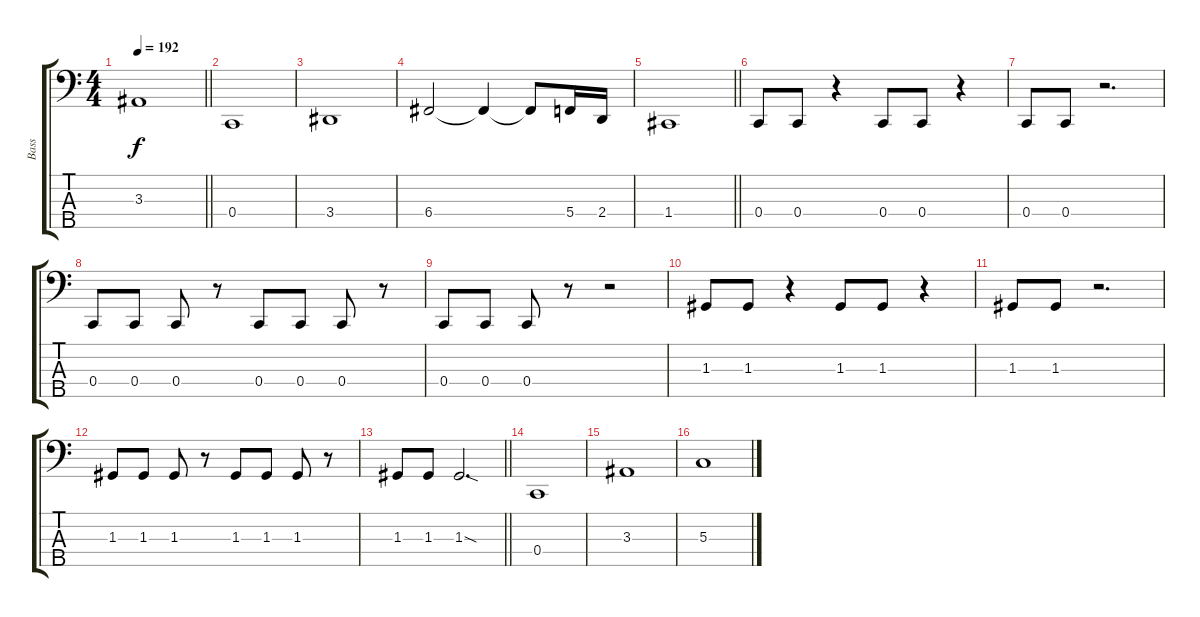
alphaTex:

\track ("Bass" "Bass") {instrument electricbasspick}
\staff {score tabs}
\tuning (F2 C2 G1 C1 A0) {hide}
\ts (4 4)
\tempo 192
\clef f4
\barLineRight lightlight
\ks c
3.3.1{dy f} |
0.4.1 |
3.4.1 |
6.4.2 6.4{t}.4 6.4{t}.8 5.4.16 2.4.16 |
\barLineRight lightlight
1.4.1 |
0.4.8 0.4.8 r.4 0.4.8 0.4.8 r.4 |
0.4.8 0.4.8 r.2{d} |
0.4.8 0.4.8 0.4.8 r.8 0.4.8 0.4.8 0.4.8 r.8 |
0.4.8 0.4.8 0.4.8 r.8 r.2 |
1.3.8 1.3.8 r.4 1.3.8 1.3.8 r.4 |
1.3.8 1.3.8 r.2{d} |
1.3.8 1.3.8 1.3.8 r.8 1.3.8 1.3.8 1.3.8 r.8 |
\barLineRight lightlight
1.3.8 1.3.8 1.3{sod}.2{d} |
0.4.1 |
3.3.1 |
5.3.1
